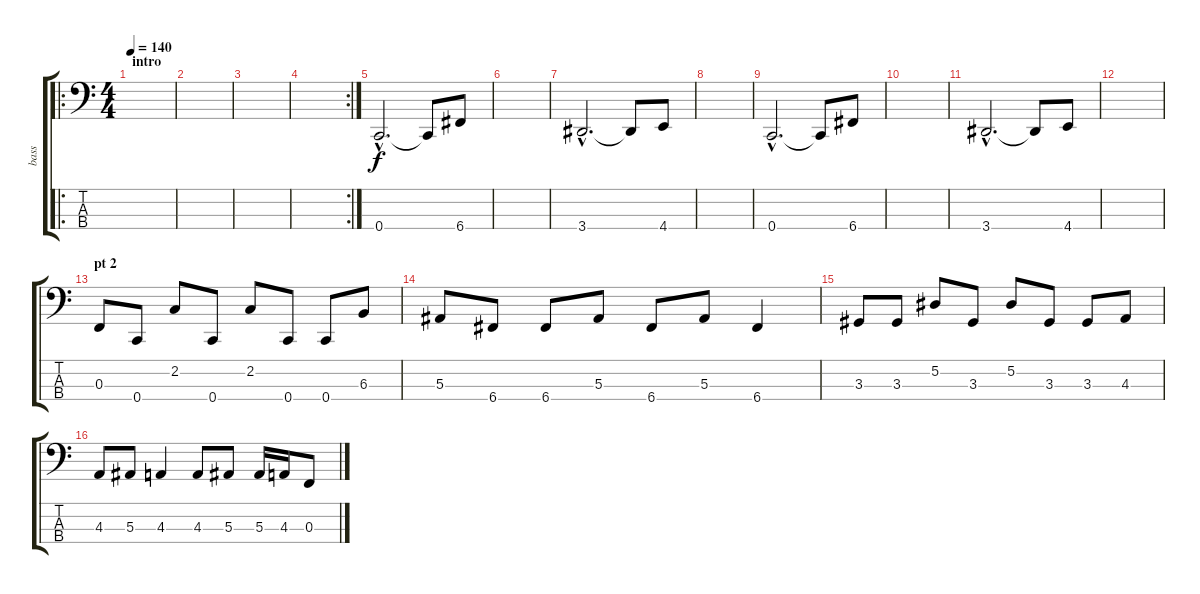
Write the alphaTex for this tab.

\track ("bass" "bass") {instrument electricbasspick}
\staff {score tabs}
\tuning (Eb2 Bb1 F1 C1) {hide}
\ro
\ts (4 4)
\section ("" "intro")
\tempo 140
\clef f4
\ks c
|
|
|
\rc 2
|
\section ("" "")
0.4{hac}.2{d} 0.4{t}.8 6.4.8 |
|
3.4{hac}.2{d} 3.4{t}.8 4.4.8 |
|
0.4{hac}.2{d} 0.4{t}.8 6.4.8 |
|
3.4{hac}.2{d} 3.4{t}.8 4.4.8 |
|
\section ("" "pt 2")
0.3.8 0.4.8 2.2.8 0.4.8 2.2.8 0.4.8 0.4.8 6.3.8 |
5.3.8 6.4.8 6.4.8 5.3.8 6.4.8 5.3.8 6.4.4 |
3.3.8 3.3.8 5.2.8 3.3.8 5.2.8 3.3.8 3.3.8 4.3.8 |
4.3.8 5.3.8 4.3.4 4.3.8 5.3.8 5.3.16 4.3.16 0.3.8
